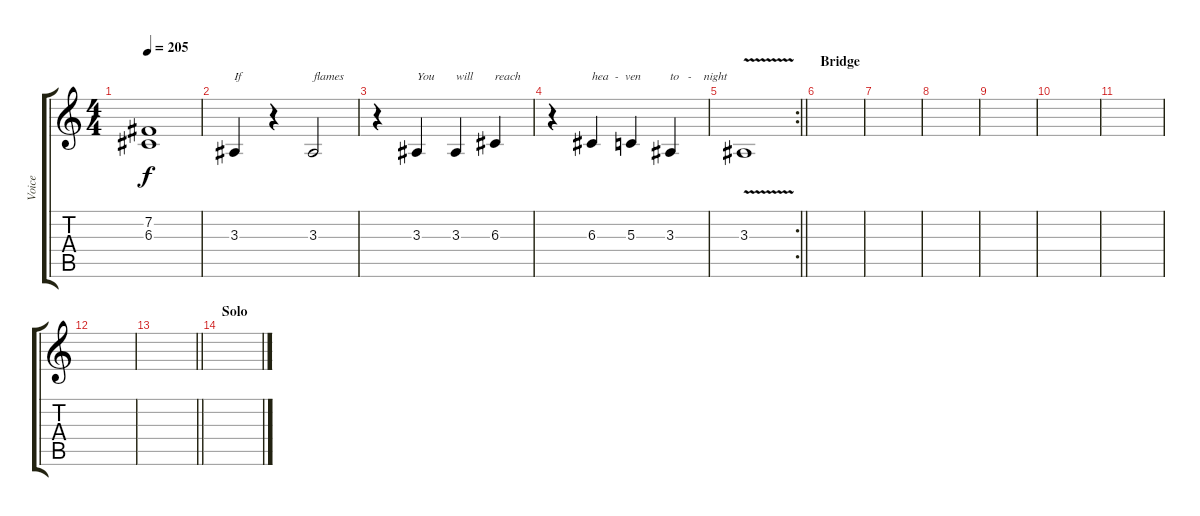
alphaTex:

\track ("Voice" "Voice") {instrument clarinet}
\staff {score tabs}
\tuning (E4 B3 G3 D3 A2 E2) {hide}
\ts (4 4)
\tempo 205
\clef g2
\ks c
(7.2{t} 6.3{t}).1{dy f} |
3.3.4{txt "If"} r.4 3.3.2{txt "flames"} |
r.4 3.3.4{txt "You"} 3.3.4{txt "will"} 6.3.4{txt "reach"} |
r.4 6.3.4{txt "hea  -  ven"} 5.3.4 3.3.4{txt "to   -    night"} |
\rc 2
\barLineRight lightlight
3.3{v}.1 |
\section ("" "Bridge")
|
|
|
|
|
|
|
\barLineRight lightlight
|
\section ("" "Solo")
